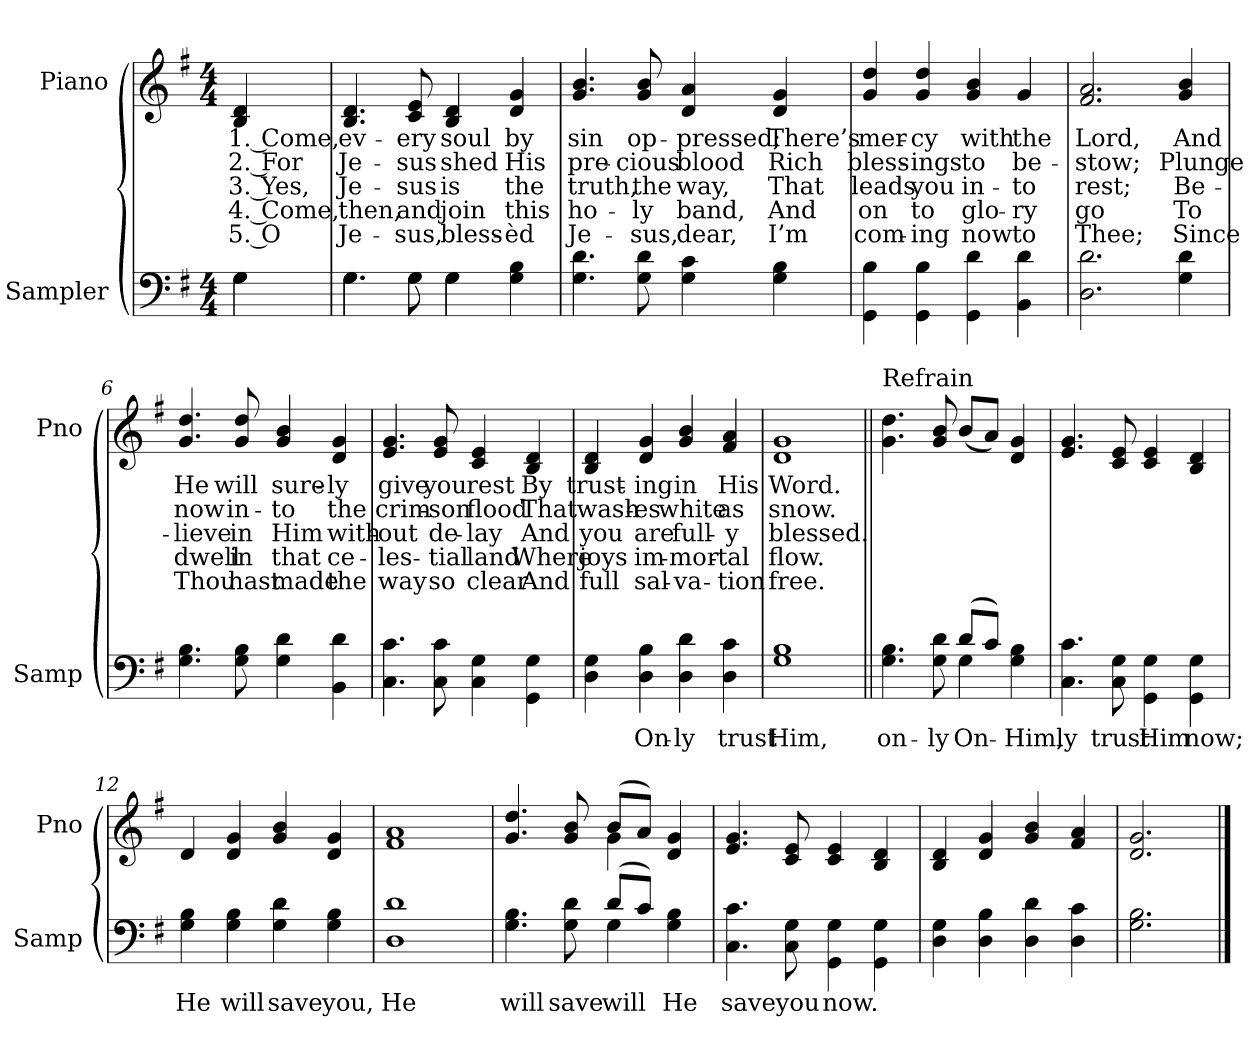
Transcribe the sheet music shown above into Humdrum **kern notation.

**kern	**text	**kern	**text	**text	**text	**text	**text
*part2	*part2	*part1	*part1	*part1	*part1	*part1	*part1
*staff2	*staff2	*staff1	*staff1	*staff1	*staff1	*staff1	*staff1
*I"Sampler	*	*I"Piano	*	*	*	*	*
*I'Samp	*	*I'Pno	*	*	*	*	*
*clefF4	*	*clefG2	*	*	*	*	*
*k[f#]	*	*k[f#]	*	*	*	*	*
*G:	*	*G:	*	*	*	*	*
*M4/4	*	*M4/4	*	*	*	*	*
=1	=1	=1	=1	=1	=1	=1	=1
*^	*	*	*	*	*	*	*
4G\	4G	.	4B/ 4d/	1. Come,	2. For	3. Yes,	4. Come,	5. O
=2	=2	=2	=2	=2	=2	=2	=2	=2
4.G\	4.G	.	4.B/ 4.d/	ev-	Je-	Je-	then,	Je-
8G\	8G	.	8c/ 8e/	-ery	-sus	-sus	and	-sus,
4G\	4G	.	4B/ 4d/	soul	shed	is	join	bless-
4G\ 4B\	4ryy	.	4d/ 4g/	by	His	the	this	-èd
*v	*v	*	*	*	*	*	*	*
=3	=3	=3	=3	=3	=3	=3	=3
4.G\ 4.d\	.	4.g/ 4.b/	sin	pre-	truth,	ho-	Je-
8G\ 8d\	.	8g/ 8b/	op-	-cious	the	-ly	-sus,
4G\ 4c\	.	4d/ 4a/	-pressed;	blood	way,	band,	dear,
4G\ 4B\	.	4d/ 4g/	There’s	Rich	That	And	I’m
=4	=4	=4	=4	=4	=4	=4	=4
4GG\ 4B\	.	4g/ 4dd/	mer-	bless-	leads	on	com-
4GG\ 4B\	.	4g/ 4dd/	-cy	-ings	you	to	-ing
4GG\ 4d\	.	4g/ 4b/	with	to	in-	glo-	now
4BB\ 4d\	.	4g/	the	be-	-to	-ry	to
=5	=5	=5	=5	=5	=5	=5	=5
2.D\ 2.d\	.	2.f#/ 2.a/	Lord,	-stow;	rest;	go	Thee;
4G\ 4d\	.	4g/ 4b/	And	Plunge	Be-	To	Since
=6	=6	=6	=6	=6	=6	=6	=6
4.G\ 4.B\	.	4.g/ 4.dd/	He	now	-lieve	dwell	Thou
8G\ 8B\	.	8g/ 8dd/	will	in-	in	in	hast
4G\ 4d\	.	4g/ 4b/	sure-	-to	Him	that	made
4BB\ 4d\	.	4d/ 4g/	-ly	the	with-	ce-	the
=7	=7	=7	=7	=7	=7	=7	=7
4.C\ 4.c\	.	4.e/ 4.g/	give	crim-	-out	-les-	way
8C\ 8c\	.	8e/ 8g/	you	-son	de-	-tial	so
4C\ 4G\	.	4c/ 4e/	rest	flood	-lay	land	clear
4GG\ 4G\	.	4B/ 4d/	By	That	And	Where	And
=8	=8	=8	=8	=8	=8	=8	=8
4D\ 4G\	.	4B/ 4d/	trust-	wash-	you	joys	full
4D\ 4B\	On-	4d/ 4g/	-ing	-es	are	im-	sal-
4D\ 4d\	-ly	4g/ 4b/	in	white	full-	-mor-	-va-
4D\ 4c\	trust	4f#/ 4a/	His	as	-y	-tal	-tion
=9	=9	=9	=9	=9	=9	=9	=9
1G\ 1B\	Him,	1d/ 1g/	Word.	snow.	blessed.	flow.	free.
=10||	=10||	=10||	=10||	=10||	=10||	=10||	=10||
*^	*	*	*	*	*	*	*
!	!	!	!LO:TX:t=Refrain	!	!	!	!	!
4.G\ 4.B\	2ryy	on-	4.g\ 4.dd\	.	.	.	.	.
8G\ 8d\	.	-ly	8g/ 8b/	.	.	.	.	.
(8d/L	4G	On-	(8b/L	.	.	.	.	.
8c/J)	.	.	8a/J)	.	.	.	.	.
4G\ 4B\	4ryy	Him,	4d/ 4g/	.	.	.	.	.
*v	*v	*	*	*	*	*	*	*
=11	=11	=11	=11	=11	=11	=11	=11
4.C\ 4.c\	-ly	4.e 4.g	.	.	.	.	.
8C\ 8G\	trust	8c 8e	.	.	.	.	.
4GG\ 4G\	Him	4c 4e	.	.	.	.	.
4GG\ 4G\	now;	4B 4d	.	.	.	.	.
=12	=12	=12	=12	=12	=12	=12	=12
4G\ 4B\	He	4d	.	.	.	.	.
4G\ 4B\	will	4d 4g	.	.	.	.	.
4G\ 4d\	save	4g 4b	.	.	.	.	.
4G\ 4B\	you,	4d 4g	.	.	.	.	.
=13	=13	=13	=13	=13	=13	=13	=13
1D\ 1d\	He	1f# 1a	.	.	.	.	.
=14	=14	=14	=14	=14	=14	=14	=14
*^	*	*^	*	*	*	*	*
4.G\ 4.B\	2ryy	will	4.g/ 4.dd/	2ryy	.	.	.	.	.
8G\ 8d\	.	save	8g/ 8b/	.	.	.	.	.	.
(8d/L	4G	will	(8b/L	4g	.	.	.	.	.
8c/J)	.	.	8a/J)	.	.	.	.	.	.
4G\ 4B\	4ryy	He	4d/ 4g/	4ryy	.	.	.	.	.
*v	*v	*	*	*	*	*	*	*	*
*	*	*v	*v	*	*	*	*	*
=15	=15	=15	=15	=15	=15	=15	=15
4.C\ 4.c\	save	4.e/ 4.g/	.	.	.	.	.
8C\ 8G\	you	8c/ 8e/	.	.	.	.	.
4GG\ 4G\	now.	4c/ 4e/	.	.	.	.	.
4GG\ 4G\	.	4B/ 4d/	.	.	.	.	.
=16	=16	=16	=16	=16	=16	=16	=16
4D\ 4G\	.	4B/ 4d/	.	.	.	.	.
4D\ 4B\	.	4d/ 4g/	.	.	.	.	.
4D\ 4d\	.	4g/ 4b/	.	.	.	.	.
4D\ 4c\	.	4f#/ 4a/	.	.	.	.	.
=17	=17	=17	=17	=17	=17	=17	=17
2.G\ 2.B\	.	2.d/ 2.g/	.	.	.	.	.
==	==	==	==	==	==	==	==
*-	*-	*-	*-	*-	*-	*-	*-
